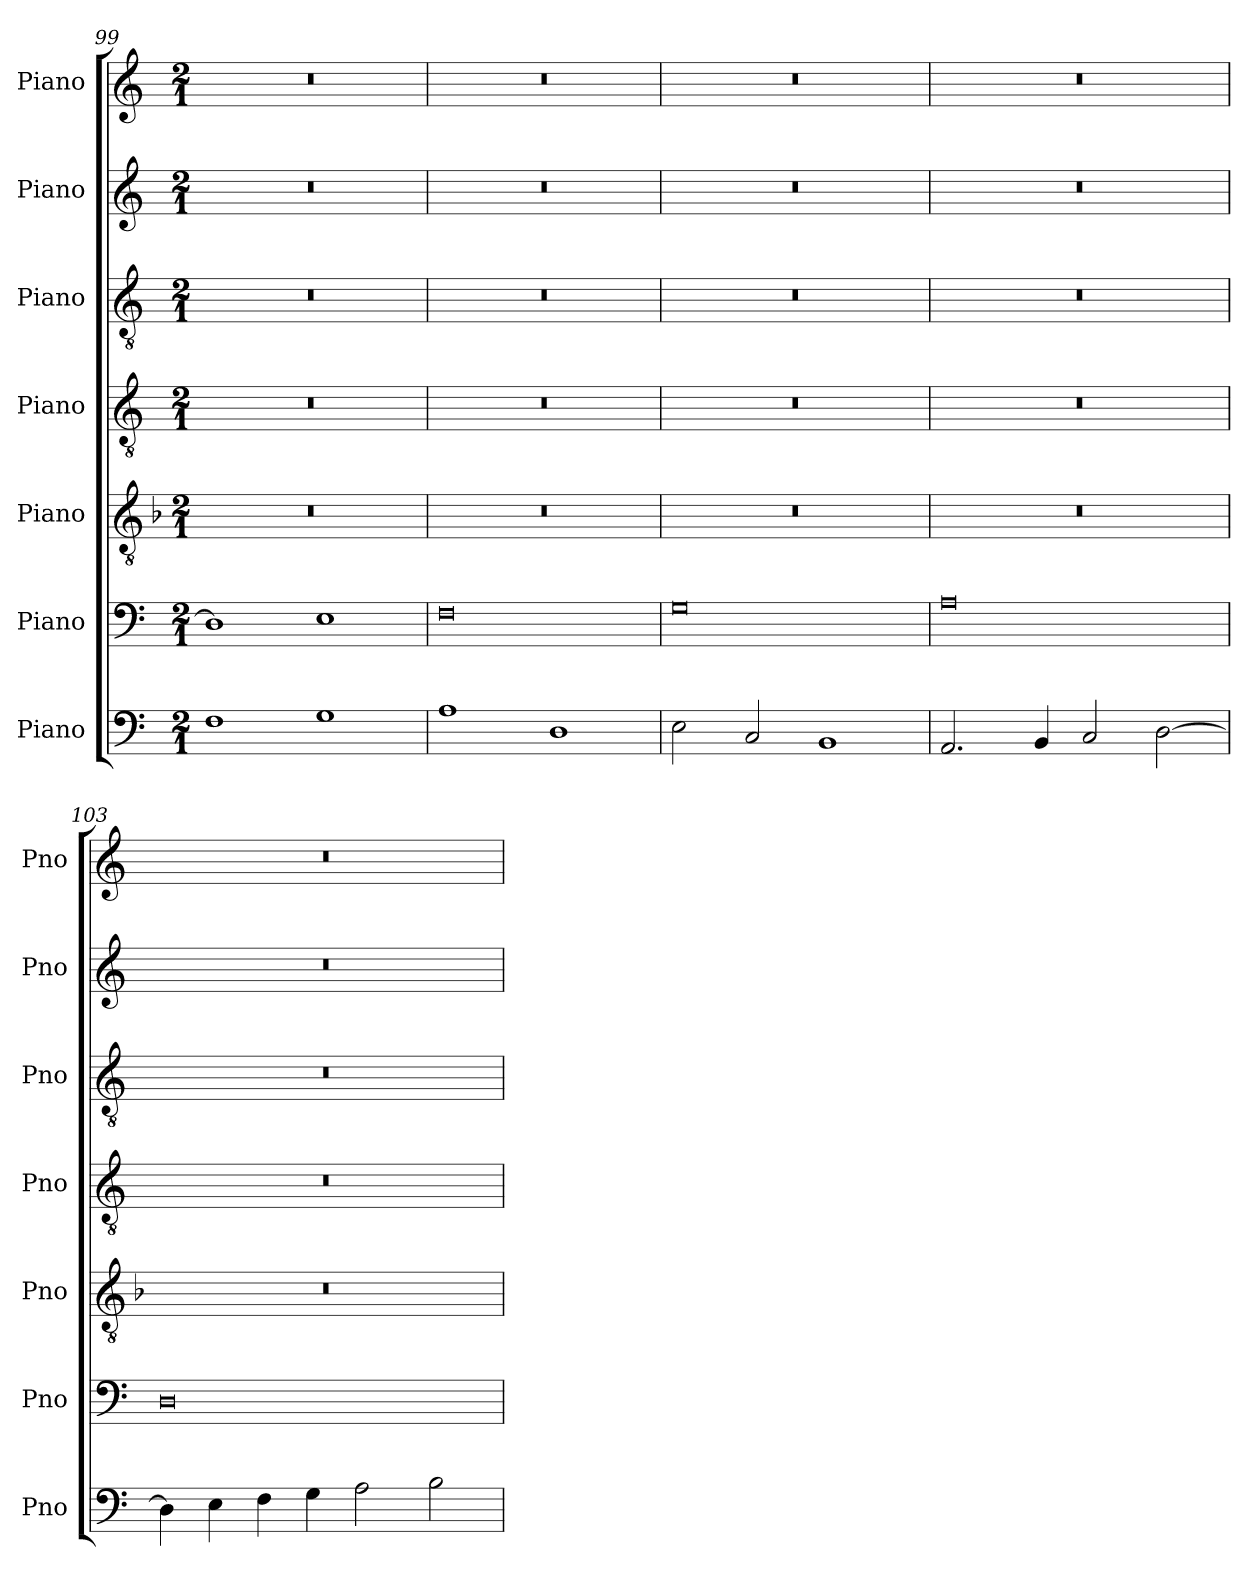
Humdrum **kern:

**kern	**kern	**kern	**kern	**kern	**kern	**kern
*part7	*part6	*part5	*part4	*part3	*part2	*part1
*staff7	*staff6	*staff5	*staff4	*staff3	*staff2	*staff1
*I"Piano	*I"Piano	*I"Piano	*I"Piano	*I"Piano	*I"Piano	*I"Piano
*I'Pno	*I'Pno	*I'Pno	*I'Pno	*I'Pno	*I'Pno	*I'Pno
*clefF4	*clefF4	*clefGv2	*clefGv2	*clefGv2	*clefG2	*clefG2
*k[]	*k[]	*k[b-]	*k[]	*k[]	*k[]	*k[]
*M2/1	*M2/1	*M2/1	*M2/1	*M2/1	*M2/1	*M2/1
=99	=99	=99	=99	=99	=99	=99
1F	1D]	0r	0r	0r	0r	0r
1G	1E	.	.	.	.	.
=100	=100	=100	=100	=100	=100	=100
1A	0F	0r	0r	0r	0r	0r
1D	.	.	.	.	.	.
=101	=101	=101	=101	=101	=101	=101
2E\	0G	0r	0r	0r	0r	0r
2C/	.	.	.	.	.	.
1BB	.	.	.	.	.	.
=102	=102	=102	=102	=102	=102	=102
2.AA/	0A	0r	0r	0r	0r	0r
4BB/	.	.	.	.	.	.
2C/	.	.	.	.	.	.
[2D\	.	.	.	.	.	.
!!LO:LB:g=z
=103	=103	=103	=103	=103	=103	=103
4D\]	0D	0r	0r	0r	0r	0r
4E\	.	.	.	.	.	.
4F\	.	.	.	.	.	.
4G\	.	.	.	.	.	.
2A\	.	.	.	.	.	.
2B\	.	.	.	.	.	.
=	=	=	=	=	=	=
*-	*-	*-	*-	*-	*-	*-
